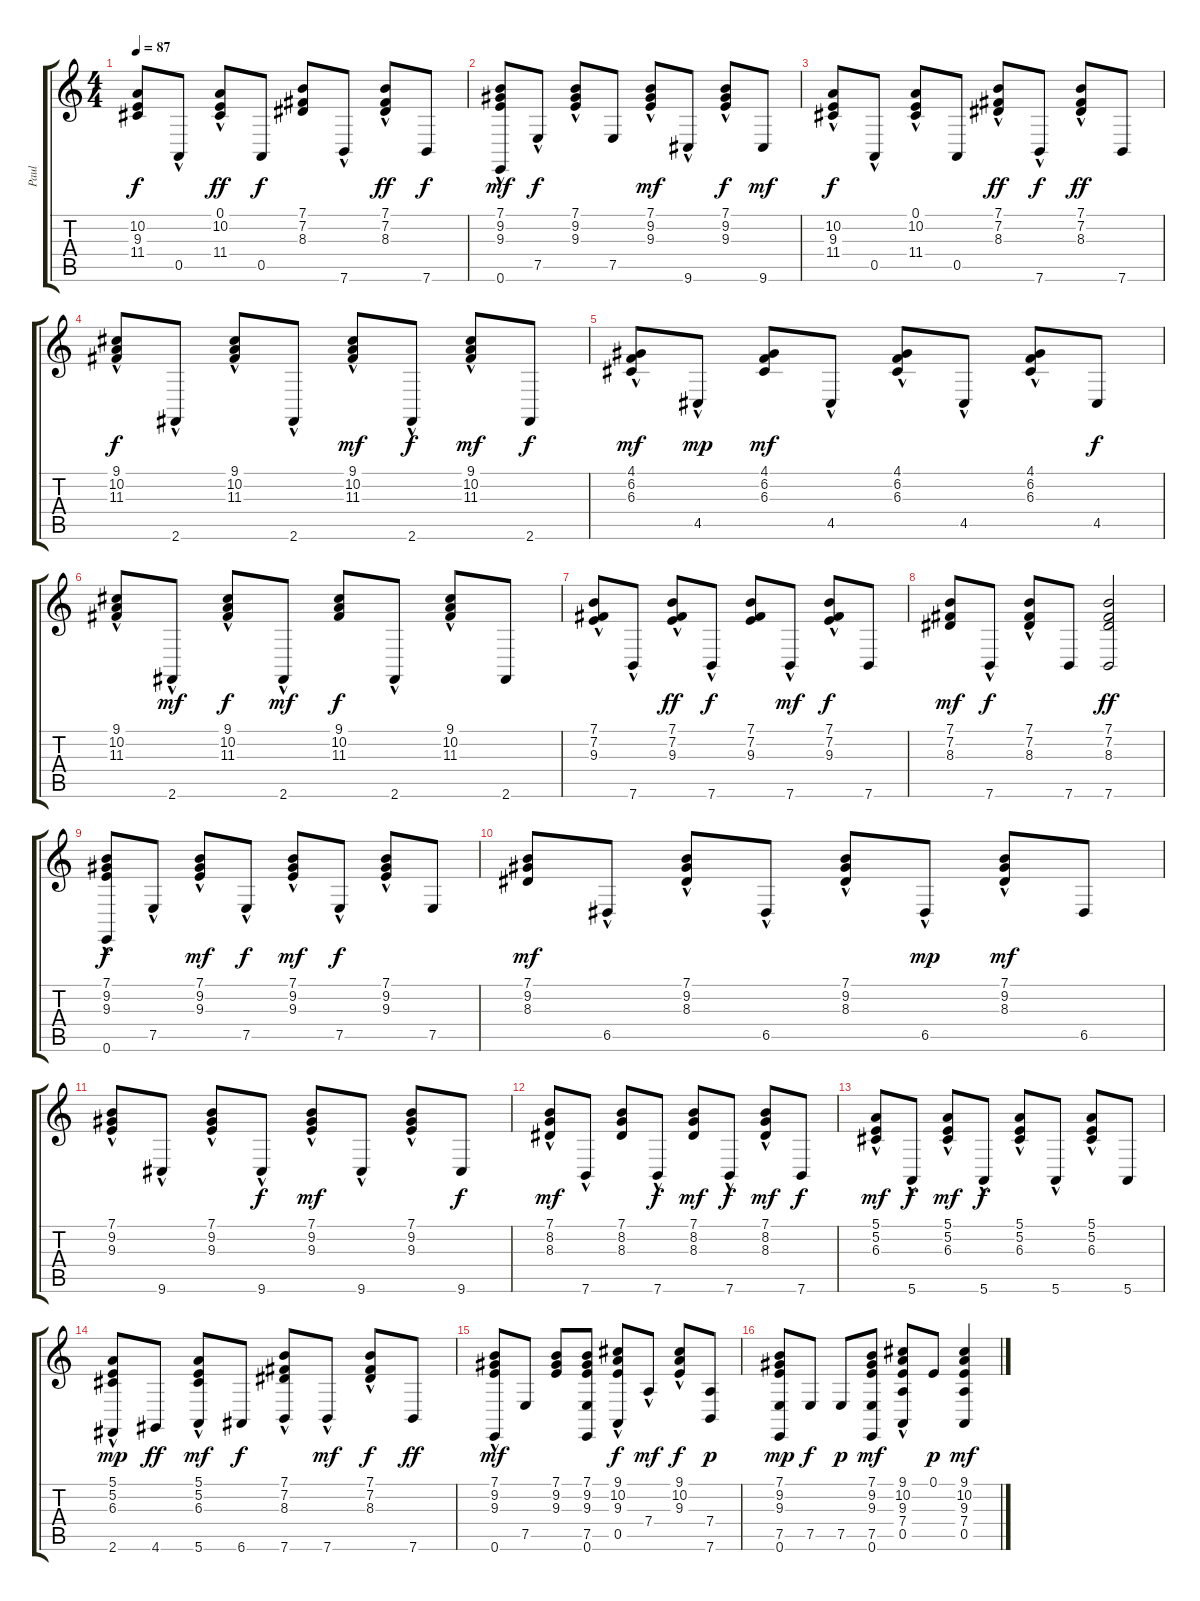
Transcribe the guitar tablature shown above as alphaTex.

\track ("Paul" "Paul") {instrument brightacousticpiano}
\staff {score tabs}
\tuning (E4 B3 G3 D3 A2 E2) {hide}
\ts (4 4)
\tempo 87
\clef g2
\ks c
(10.2 9.3 11.4).8{dy f} 0.5{hac}.8 (0.1{hac} 10.2{hac} 11.4{hac}).8{dy ff} 0.5.8{dy f} (7.1 7.2 8.3).8 7.6{hac}.8 (7.1{hac} 7.2 8.3).8{dy ff} 7.6.8{dy f} |
(7.1{hac} 9.2{hac} 9.3{hac} 0.6{hac}).8{dy mf} 7.5{hac}.8{dy f} (7.1 9.2{hac} 9.3).8 7.5.8 (7.1{hac} 9.2{hac} 9.3{hac}).8{dy mf} 9.6{hac}.8 (7.1{hac} 9.2{hac} 9.3{hac}).8{dy f} 9.6.8{dy mf} |
(10.2{hac} 9.3{hac} 11.4{hac}).8{dy f} 0.5{hac}.8 (0.1{hac} 10.2{hac} 11.4{hac}).8 0.5.8 (7.1 7.2 8.3{hac}).8{dy ff} 7.6{hac}.8{dy f} (7.1{hac} 7.2{hac} 8.3{hac}).8{dy ff} 7.6.8 |
(9.1{hac} 10.2{hac} 11.3{hac}).8{dy f} 2.6{hac}.8 (9.1 10.2 11.3{hac}).8 2.6{hac}.8 (9.1{hac} 10.2{hac} 11.3{hac}).8{dy mf} 2.6{hac}.8{dy f} (9.1{hac} 10.2 11.3{hac}).8{dy mf} 2.6.8{dy f} |
(4.1{hac} 6.2{hac} 6.3{hac}).8{dy mf} 4.5{hac}.8{dy mp} (4.1 6.2 6.3).8{dy mf} 4.5{hac}.8 (4.1 6.2 6.3{hac}).8 4.5{hac}.8 (4.1{hac} 6.2{hac} 6.3{hac}).8 4.5.8{dy f} |
(9.1{hac} 10.2{hac} 11.3{hac}).8 2.6{hac}.8{dy mf} (9.1{hac} 10.2{hac} 11.3{hac}).8{dy f} 2.6{hac}.8{dy mf} (9.1 10.2 11.3).8{dy f} 2.6{hac}.8 (9.1{hac} 10.2 11.3).8 2.6.8 |
(7.1 7.2 9.3{hac}).8 7.6{hac}.8 (7.1{hac} 7.2{hac} 9.3{hac}).8{dy ff} 7.6{hac}.8{dy f} (7.1 7.2 9.3).8 7.6{hac}.8{dy mf} (7.1{hac} 7.2{hac} 9.3{hac}).8{dy f} 7.6.8 |
(7.1 7.2 8.3).8{dy mf} 7.6{hac}.8{dy f} (7.1 7.2 8.3{hac}).8 7.6.8 (7.1 7.2 8.3 7.6).2{dy ff} |
(7.1{hac} 9.2{hac} 9.3{hac} 0.6{hac}).8{dy f} 7.5{hac}.8 (7.1 9.2{hac} 9.3).8{dy mf} 7.5{hac}.8{dy f} (7.1{hac} 9.2{hac} 9.3{hac}).8{dy mf} 7.5{hac}.8{dy f} (7.1{hac} 9.2{hac} 9.3{hac}).8 7.5.8 |
(7.1 9.2 8.3).8{dy mf} 6.5{hac}.8 (7.1 9.2{hac} 8.3{hac}).8 6.5{hac}.8 (7.1{hac} 9.2{hac} 8.3{hac}).8 6.5{hac}.8{dy mp} (7.1{hac} 9.2{hac} 8.3{hac}).8{dy mf} 6.5.8 |
(7.1{hac} 9.2{hac} 9.3{hac}).8 9.6{hac}.8 (7.1{hac} 9.2{hac} 9.3{hac}).8 9.6{hac}.8{dy f} (7.1{hac} 9.2{hac} 9.3{hac}).8{dy mf} 9.6{hac}.8 (7.1{hac} 9.2 9.3{hac}).8 9.6.8{dy f} |
(7.1{hac} 8.2{hac} 8.3{hac}).8{dy mf} 7.6{hac}.8 (7.1 8.2 8.3).8 7.6{hac}.8{dy f} (7.1 8.2 8.3).8{dy mf} 7.6{hac}.8{dy f} (7.1{hac} 8.2{hac} 8.3{hac}).8{dy mf} 7.6.8{dy f} |
(5.1{hac} 5.2{hac} 6.3{hac}).8{dy mf} 5.6{hac}.8{dy f} (5.1{hac} 5.2{hac} 6.3{hac}).8{dy mf} 5.6{hac}.8{dy f} (5.1{hac} 5.2{hac} 6.3{hac}).8 5.6{hac}.8 (5.1{hac} 5.2 6.3).8 5.6.8 |
(5.1{hac} 5.2{hac} 6.3 2.6).8{dy mp} 4.6.8{dy ff} (5.1{hac} 5.2{hac} 6.3{hac} 5.6).8{dy mf} 6.6.8{dy f} (7.1{hac} 7.2{hac} 8.3{hac} 7.6).8 7.6{hac}.8{dy mf} (7.1{hac} 7.2 8.3).8{dy f} 7.6.8{dy ff} |
(7.1 9.2 9.3{hac} 0.6).8{dy mf} 7.5.8 (7.1 9.2 9.3).8 (7.1 9.2 9.3 7.5 0.6).8 (9.1{hac} 10.2{hac} 9.3{hac} 0.5{hac}).8{dy f} 7.4{hac}.8{dy mf} (9.1{hac} 10.2{hac} 9.3{hac}).8{dy f} (7.4 7.6).8{dy p} |
(7.1 9.2 9.3 7.5 0.6).8{dy mp} 7.5.8{dy f} 7.5.8{dy p} (7.1 9.2 9.3 7.5 0.6).8{dy mf} (9.1{hac} 10.2{hac} 9.3 7.4{hac} 0.5{hac}).8 0.1.8{dy p} (9.1 10.2 9.3 7.4 0.5).4{dy mf}
